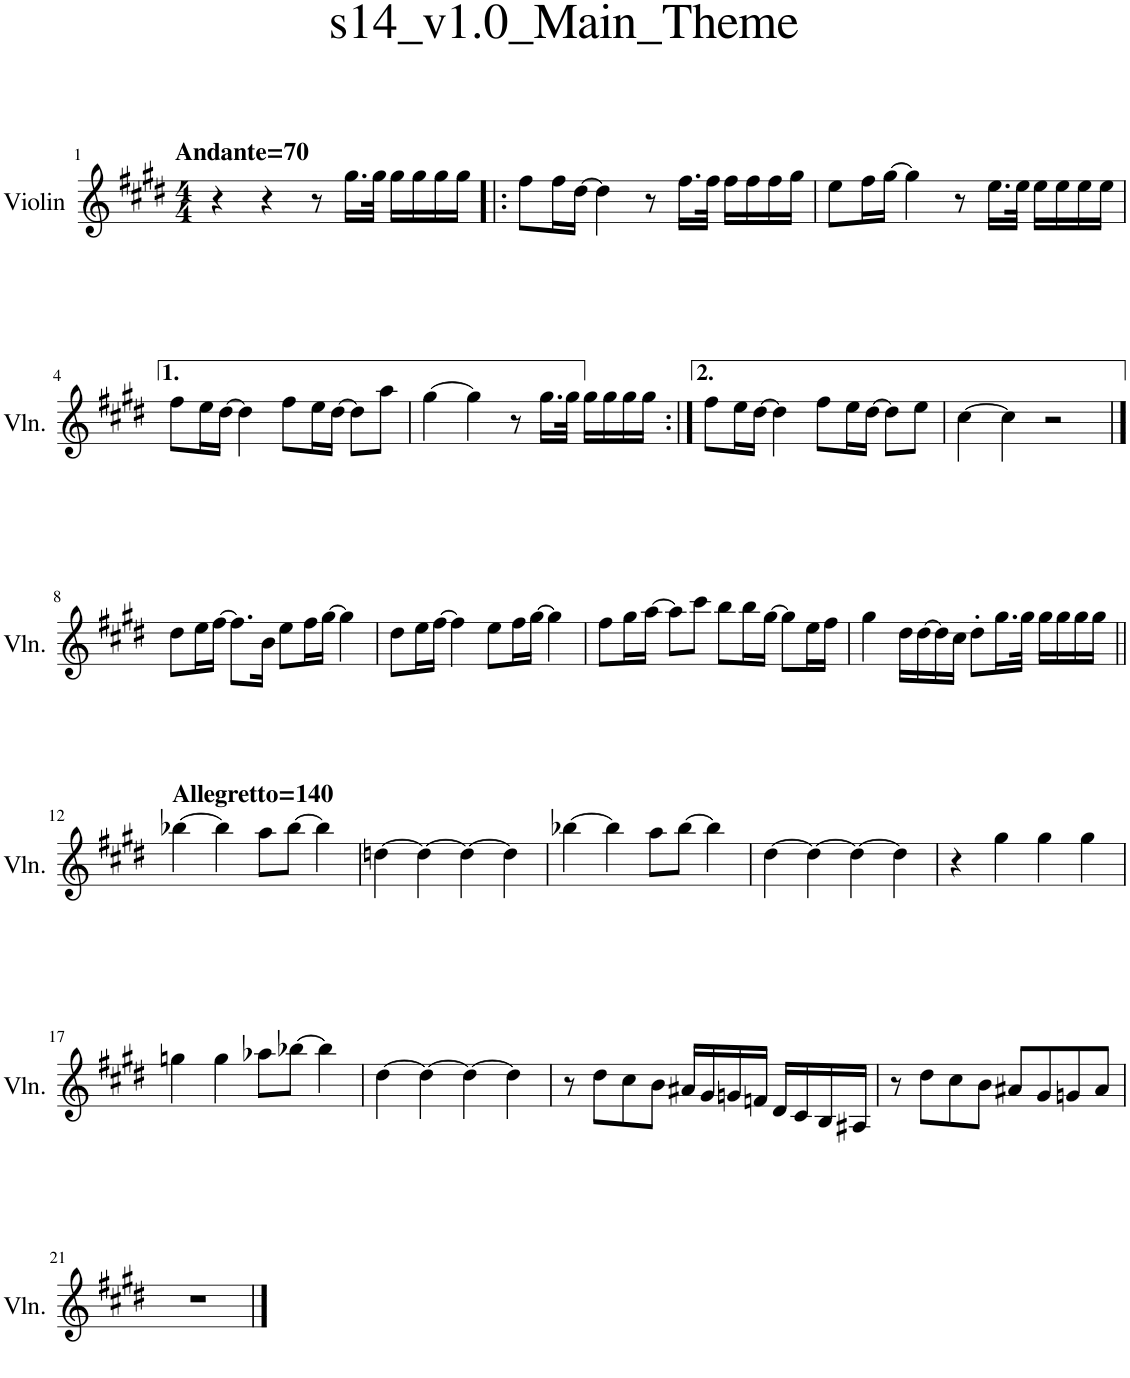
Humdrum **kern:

**kern
*part1
*staff1
*I"Violin
*I'Vln.
*clefG2
*k[f#c#g#d#]
*M4/4
=1
!LO:TX:a:B:t=Andante=70
4r
4r
8r
16.gg#\LL
32gg#\JJk
16gg#\LL
16gg#\
16gg#\
16gg#\JJ
=2!|:
8ff#\L
16ff#\L
[16dd#\JJ
4dd#\]
8r
16.ff#\LL
32ff#\JJk
16ff#\LL
16ff#\
16ff#\
16gg#\JJ
=3
8ee\L
16ff#\L
[16gg#\JJ
4gg#\]
8r
16.ee\LL
32ee\JJk
16ee\LL
16ee\
16ee\
16ee\JJ
!!LO:LB:g=z
=4
8ff#\L
16ee\L
[16dd#\JJ
4dd#\]
8ff#\L
16ee\L
[16dd#\JJ
8dd#\L]
8aa\J
=5
[4gg#\
4gg#\]
8r
16.gg#\LL
32gg#\JJk
16gg#\LL
16gg#\
16gg#\
16gg#\JJ
=6:|!
8ff#\L
16ee\L
[16dd#\JJ
4dd#\]
8ff#\L
16ee\L
[16dd#\JJ
8dd#\L]
8ee\J
=7
[4cc#\
4cc#\]
2r
!!LO:LB:g=z
==8
8dd#\L
16ee\L
[16ff#\JJ
8.ff#\L]
16b\Jk
8ee\L
16ff#\L
[16gg#\JJ
4gg#\]
=9
8dd#\L
16ee\L
[16ff#\JJ
4ff#\]
8ee\L
16ff#\L
[16gg#\JJ
4gg#\]
=10
8ff#\L
16gg#\L
[16aa\JJ
8aa\L]
8ccc#\J
8bb\L
16bb\L
[16gg#\JJ
8gg#\L]
16ee\L
16ff#\JJ
=11
4gg#\
16dd#\LL
[16dd#\
16dd#\]
16cc#\JJ
8dd#'\L
16.gg#\L
32gg#\JJk
16gg#\LL
16gg#\
16gg#\
16gg#\JJ
!!LO:LB:g=z
=12||
!LO:TX:a:B:t=Allegretto=140
[4bb-X\
4bb-\]
8aa\L
[8bb-\J
4bb-\]
=13
[4ddn\
4dd\_
4dd\_
4dd\]
=14
[4bb-X\
4bb-\]
8aa\L
[8bb-\J
4bb-\]
=15
[4dd#\
4dd#\_
4dd#\_
4dd#\]
=16
4r
4gg#\
4gg#\
4gg#\
!!LO:LB:g=z
=17
4ggn\
4gg\
8aa-X\L
[8bb-X\J
4bb-\]
=18
[4dd#\
4dd#\_
4dd#\_
4dd#\]
=19
8r
8dd#\L
8cc#\
8b\J
16a#X/LL
16g#/
16gn/
16fn/JJ
16d#/LL
16c#/
16B/
16A#X/JJ
=20
8r
8dd#\L
8cc#\
8b\J
8a#X/L
8g#/
8gn/
8a#/J
!!LO:LB:g=z
=21
1r
==
*-
